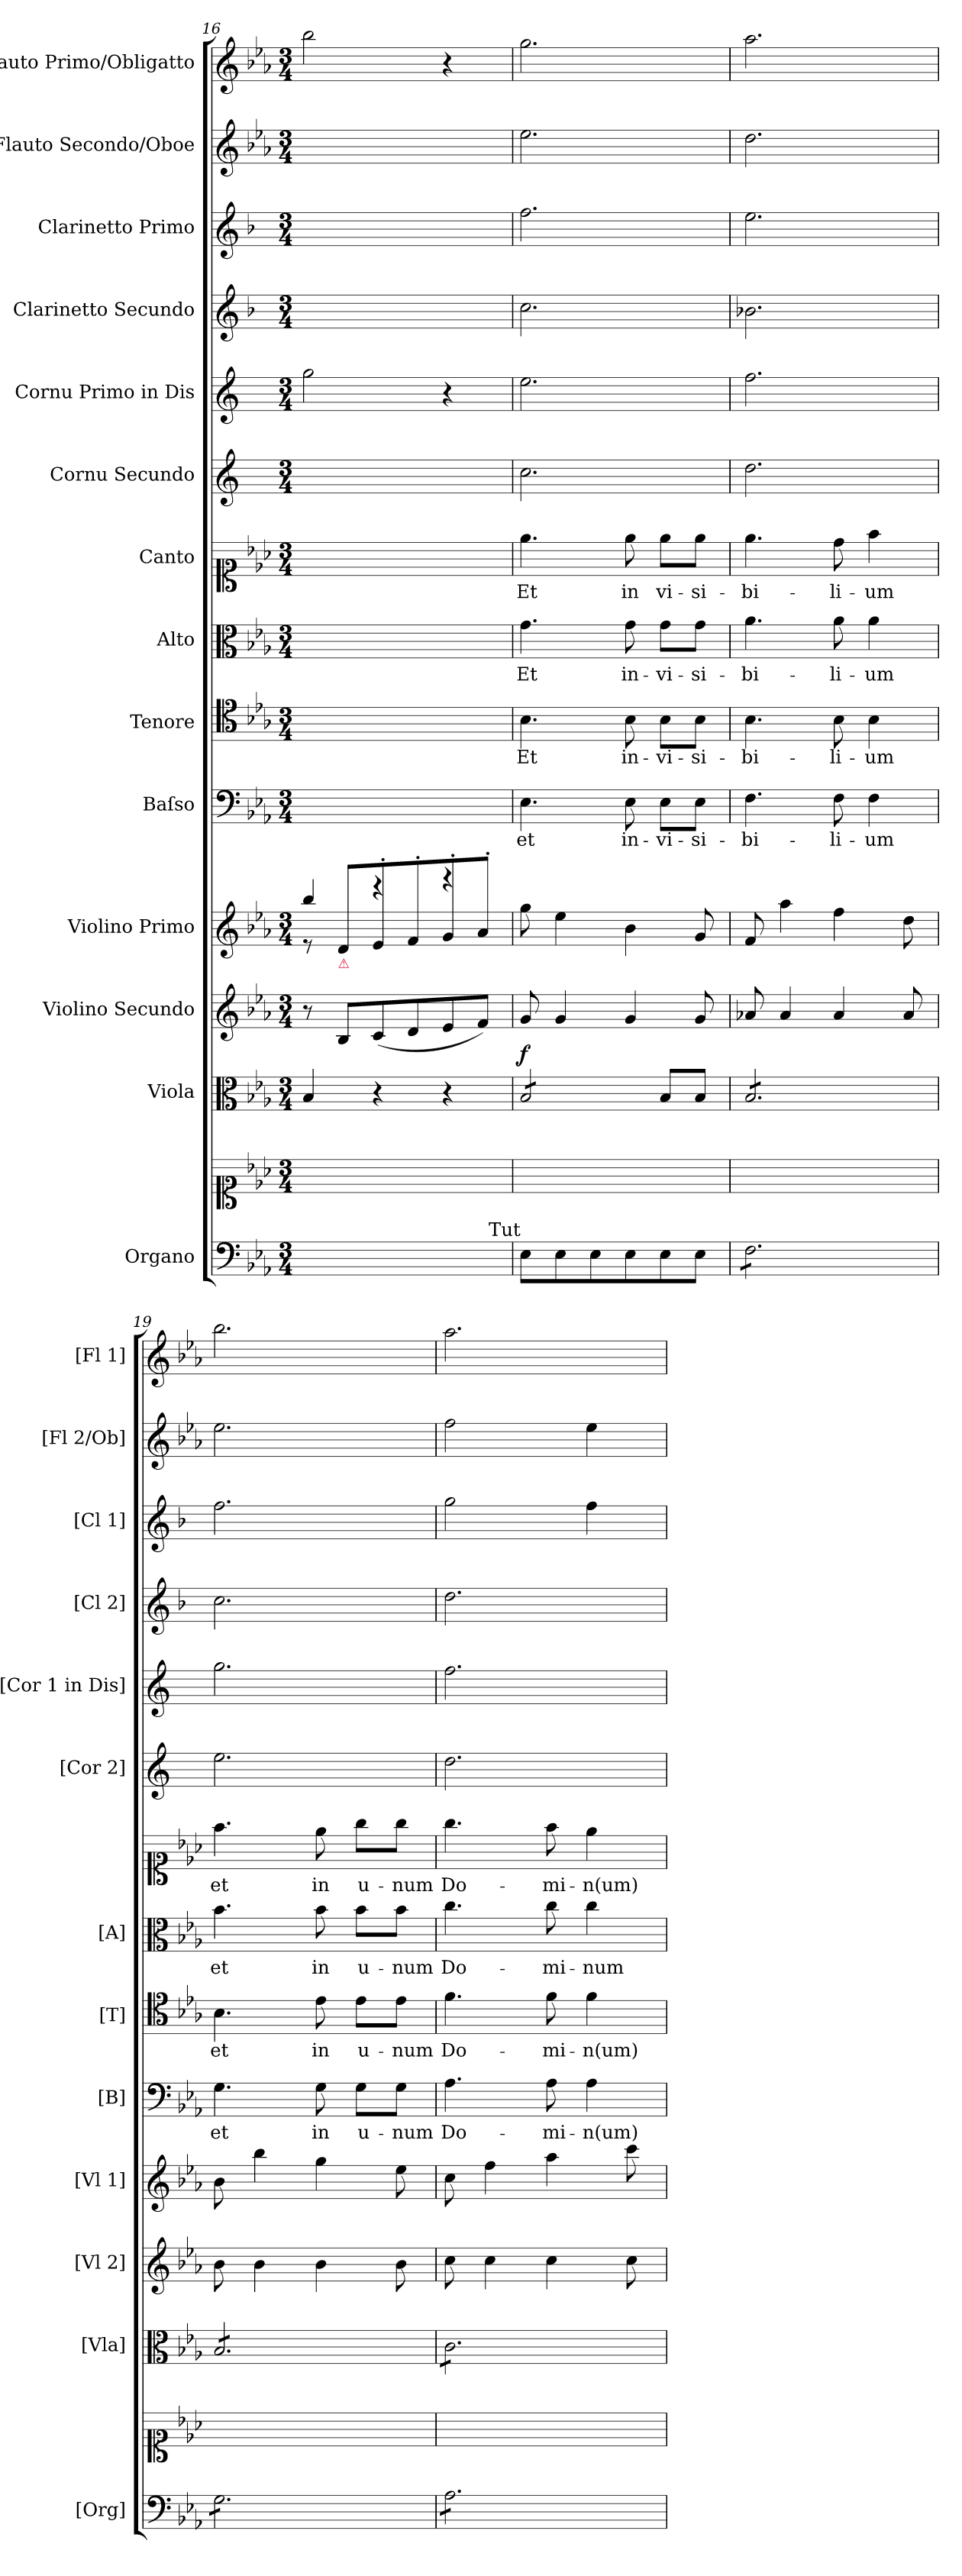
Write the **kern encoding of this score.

**kern	**kern	**kern	**dynam	**kern	**dynam	**kern	**kern	**text	**kern	**text	**kern	**text	**kern	**text	**kern	**kern	**kern	**kern	**kern	**kern
*part14	*part14	*part13	*part13	*part12	*part12	*part11	*part10	*part10	*part9	*part9	*part8	*part8	*part7	*part7	*part6	*part5	*part4	*part3	*part2	*part1
*staff15	*staff14	*staff13	*staff13	*staff12	*staff12	*staff11	*staff10	*staff10	*staff9	*staff9	*staff8	*staff8	*staff7	*staff7	*staff6	*staff5	*staff4	*staff3	*staff2	*staff1
*I"Organo	*	*I"Viola	*	*I"Violino Secundo	*	*I"Violino Primo	*I"Baſso	*	*I"Tenore	*	*I"Alto	*	*I"Canto	*	*I"Cornu Secundo	*I"Cornu Primo in Dis	*I"Clarinetto Secundo	*I"Clarinetto Primo	*I"Flauto Secondo/Oboe	*I"Flauto Primo/Obligatto
*I'[Org]	*	*I'[Vla]	*	*I'[Vl 2]	*	*I'[Vl 1]	*I'[B]	*	*I'[T]	*	*I'[A]	*	*	*	*I'[Cor 2]	*I'[Cor 1 in Dis]	*I'[Cl 2]	*I'[Cl 1]	*I'[Fl 2/Ob]	*I'[Fl 1]
*clefF4	*clefC1	*clefC3	*	*clefG2	*	*clefG2	*clefF4	*	*clefC4	*	*clefC3	*	*clefC1	*	*clefG2	*clefG2	*clefG2	*clefG2	*clefG2	*clefG2
*	*	*	*	*	*	*	*	*	*	*	*	*	*	*	*ITrd-2c-3	*ITrd-2c-3	*ITrd1c2	*ITrd1c2	*	*
*k[b-e-a-]	*k[b-e-a-]	*k[b-e-a-]	*	*k[b-e-a-]	*	*k[b-e-a-]	*k[b-e-a-]	*	*k[b-e-a-]	*	*k[b-e-a-]	*	*k[b-e-a-]	*	*k[b-e-a-]	*k[b-e-a-]	*k[b-e-a-]	*k[b-e-a-]	*k[b-e-a-]	*k[b-e-a-]
*E-:	*E-:	*E-:	*	*E-:	*	*E-:	*E-:	*	*E-:	*	*E-:	*	*E-:	*	*E-:	*E-:	*E-:	*E-:	*E-:	*E-:
*M3/4	*M3/4	*M3/4	*	*M3/4	*	*M3/4	*M3/4	*	*M3/4	*	*M3/4	*	*M3/4	*	*M3/4	*M3/4	*M3/4	*M3/4	*M3/4	*M3/4
=16	=16	=16	=16	=16	=16	=16	=16	=16	=16	=16	=16	=16	=16	=16	=16	=16	=16	=16	=16	=16
*	*	*	*	*	*	*^	*	*	*	*	*	*	*	*	*	*	*	*	*	*
2.ryy	2.ryy	4B-/	.	8r	.	8re	4bb-!/	2.ryy	.	2.ryy	.	2.ryy	.	2.ryy	.	2.ryy	2bb-\	2.ryy	2.ryy	2.ryy	2bb-\
!	!	!	!	!	!	!LO:TX:b:color=crimson:t=⚠	!	!	!	!	!	!	!	!	!	!	!	!	!	!	!
.	.	.	.	8B-/L	.	8d/L	.	.	.	.	.	.	.	.	.	.	.	.	.	.	.
.	.	4r	.	(<8c/	.	8e-'</	4reee	.	.	.	.	.	.	.	.	.	.	.	.	.	.
.	.	.	.	8d/	.	8f'</	.	.	.	.	.	.	.	.	.	.	.	.	.	.	.
.	.	4r	.	8e-/	.	8g'</	4rggg	.	.	.	.	.	.	.	.	.	4r	.	.	.	4r
.	.	.	.	8f/J)	.	8a-'</J	.	.	.	.	.	.	.	.	.	.	.	.	.	.	.
*	*	*	*	*	*	*v	*v	*	*	*	*	*	*	*	*	*	*	*	*	*	*
=17	=17	=17	=17	=17	=17	=17	=17	=17	=17	=17	=17	=17	=17	=17	=17	=17	=17	=17	=17	=17
!LO:TX:a:rj:t=Tut	!	!	!	!	!	!	!	!	!	!	!	!	!	!	!	!	!	!	!	!
!	!	!	!LO:DY:a	!	!	!	!	!	!	!	!	!	!	!	!	!	!	!	!	!
*	*	*tremolo	*	*	*	*	*	*	*	*	*	*	*	*	*	*	*	*	*	*
8E-\L	2.ryy	8B-/L	f	8g/	.	8gg\	4.E-\	et	4.B-\	Et	4.g\	Et	4.ee-\	Et	2.ee-\	2.gg\	2.b-\	2.ee-\	2.ee-\	2.gg\
!	!	!	!	!	!LO:DY:a:rj	!	!	!	!	!	!	!	!	!	!	!	!	!	!	!
8E-\	.	8B-/	.	4g/	for	4ee-\	.	.	.	.	.	.	.	.	.	.	.	.	.	.
8E-\	.	8B-/	.	.	.	.	.	.	.	.	.	.	.	.	.	.	.	.	.	.
8E-\	.	8B-/J	.	4g/	.	4b-\	8E-\	in-	8B-\	in-	8g\	in-	8ee-\	in	.	.	.	.	.	.
*	*	*Xtremolo	*	*	*	*	*	*	*	*	*	*	*	*	*	*	*	*	*	*
8E-\	.	8B-/L	.	.	.	.	8E-\L	-vi-	8B-\L	-vi-	8g\L	-vi-	8ee-\L	vi-	.	.	.	.	.	.
8E-\J	.	8B-/J	.	8g/	.	8g/	8E-\J	-si-	8B-\J	-si-	8g\J	-si-	8ee-\J	-si-	.	.	.	.	.	.
=18	=18	=18	=18	=18	=18	=18	=18	=18	=18	=18	=18	=18	=18	=18	=18	=18	=18	=18	=18	=18
*tremolo	*	*	*	*	*	*	*	*	*	*	*	*	*	*	*	*	*	*	*	*
*	*	*tremolo	*	*	*	*	*	*	*	*	*	*	*	*	*	*	*	*	*	*
8F\L	2.ryy	8B-/L	.	8a-X/	.	8f/	4.F\	-bi-	4.B-\	-bi-	4.a-\	-bi-	4.ee-\	-bi-	2.ff\	2.aa-\	2.a-X\	2.dd\	2.dd\	2.aa-\
8F\	.	8B-/	.	4a-/	.	4aa-\	.	.	.	.	.	.	.	.	.	.	.	.	.	.
8F\	.	8B-/	.	.	.	.	.	.	.	.	.	.	.	.	.	.	.	.	.	.
8F\	.	8B-/	.	4a-/	.	4ff\	8F\	-li-	8B-\	-li-	8a-\	-li-	8dd\	-li-	.	.	.	.	.	.
8F\	.	8B-/	.	.	.	.	4F\	-um	4B-\	-um	4a-\	-um	4ff\	-um	.	.	.	.	.	.
8F\J	.	8B-/J	.	8a-/	.	8dd\	.	.	.	.	.	.	.	.	.	.	.	.	.	.
=19	=19	=19	=19	=19	=19	=19	=19	=19	=19	=19	=19	=19	=19	=19	=19	=19	=19	=19	=19	=19
8G\L	2.ryy	8B-/L	.	8b-\	.	8b-\	4.G\	et	4.B-\	et	4.b-\	et	4.ff\	et	2.gg\	2.bb-\	2.b-\	2.ee-\	2.ee-\	2.bb-\
8G\	.	8B-/	.	4b-\	.	4bb-\	.	.	.	.	.	.	.	.	.	.	.	.	.	.
8G\	.	8B-/	.	.	.	.	.	.	.	.	.	.	.	.	.	.	.	.	.	.
8G\	.	8B-/	.	4b-\	.	4gg\	8G\	in	8e-\	in	8b-\	in	8ee-\	in	.	.	.	.	.	.
8G\	.	8B-/	.	.	.	.	8G\L	u-	8e-\L	u-	8b-\L	u-	8gg\L	u-	.	.	.	.	.	.
8G\J	.	8B-/J	.	8b-\	.	8ee-\	8G\J	-num	8e-\J	-num	8b-\J	-num	8gg\J	-num	.	.	.	.	.	.
=20	=20	=20	=20	=20	=20	=20	=20	=20	=20	=20	=20	=20	=20	=20	=20	=20	=20	=20	=20	=20
8A-\L	2.ryy	8c\L	.	8cc\	.	8cc\	4.A-\	Do-	4.f\	Do-	4.cc\	Do-	4.gg\	Do-	2.ff\	2.aa-\	2.cc\	2ff\	2ff\	2.aa-\
8A-\	.	8c\	.	4cc\	.	4ff\	.	.	.	.	.	.	.	.	.	.	.	.	.	.
8A-\	.	8c\	.	.	.	.	.	.	.	.	.	.	.	.	.	.	.	.	.	.
8A-\	.	8c\	.	4cc\	.	4aa-\	8A-\	-mi-	8f\	-mi-	8cc\	-mi-	8ff\	-mi-	.	.	.	.	.	.
8A-\	.	8c\	.	.	.	.	4A-\	-n(um)	4f\	-n(um)	4cc\	-num	4ee-\	-n(um)	.	.	.	4ee-\	4ee-\	.
8A-\J	.	8c\J	.	8cc\	.	8ccc\	.	.	.	.	.	.	.	.	.	.	.	.	.	.
*	*	*Xtremolo	*	*	*	*	*	*	*	*	*	*	*	*	*	*	*	*	*	*
*Xtremolo	*	*	*	*	*	*	*	*	*	*	*	*	*	*	*	*	*	*	*	*
=	=	=	=	=	=	=	=	=	=	=	=	=	=	=	=	=	=	=	=	=
*-	*-	*-	*-	*-	*-	*-	*-	*-	*-	*-	*-	*-	*-	*-	*-	*-	*-	*-	*-	*-
